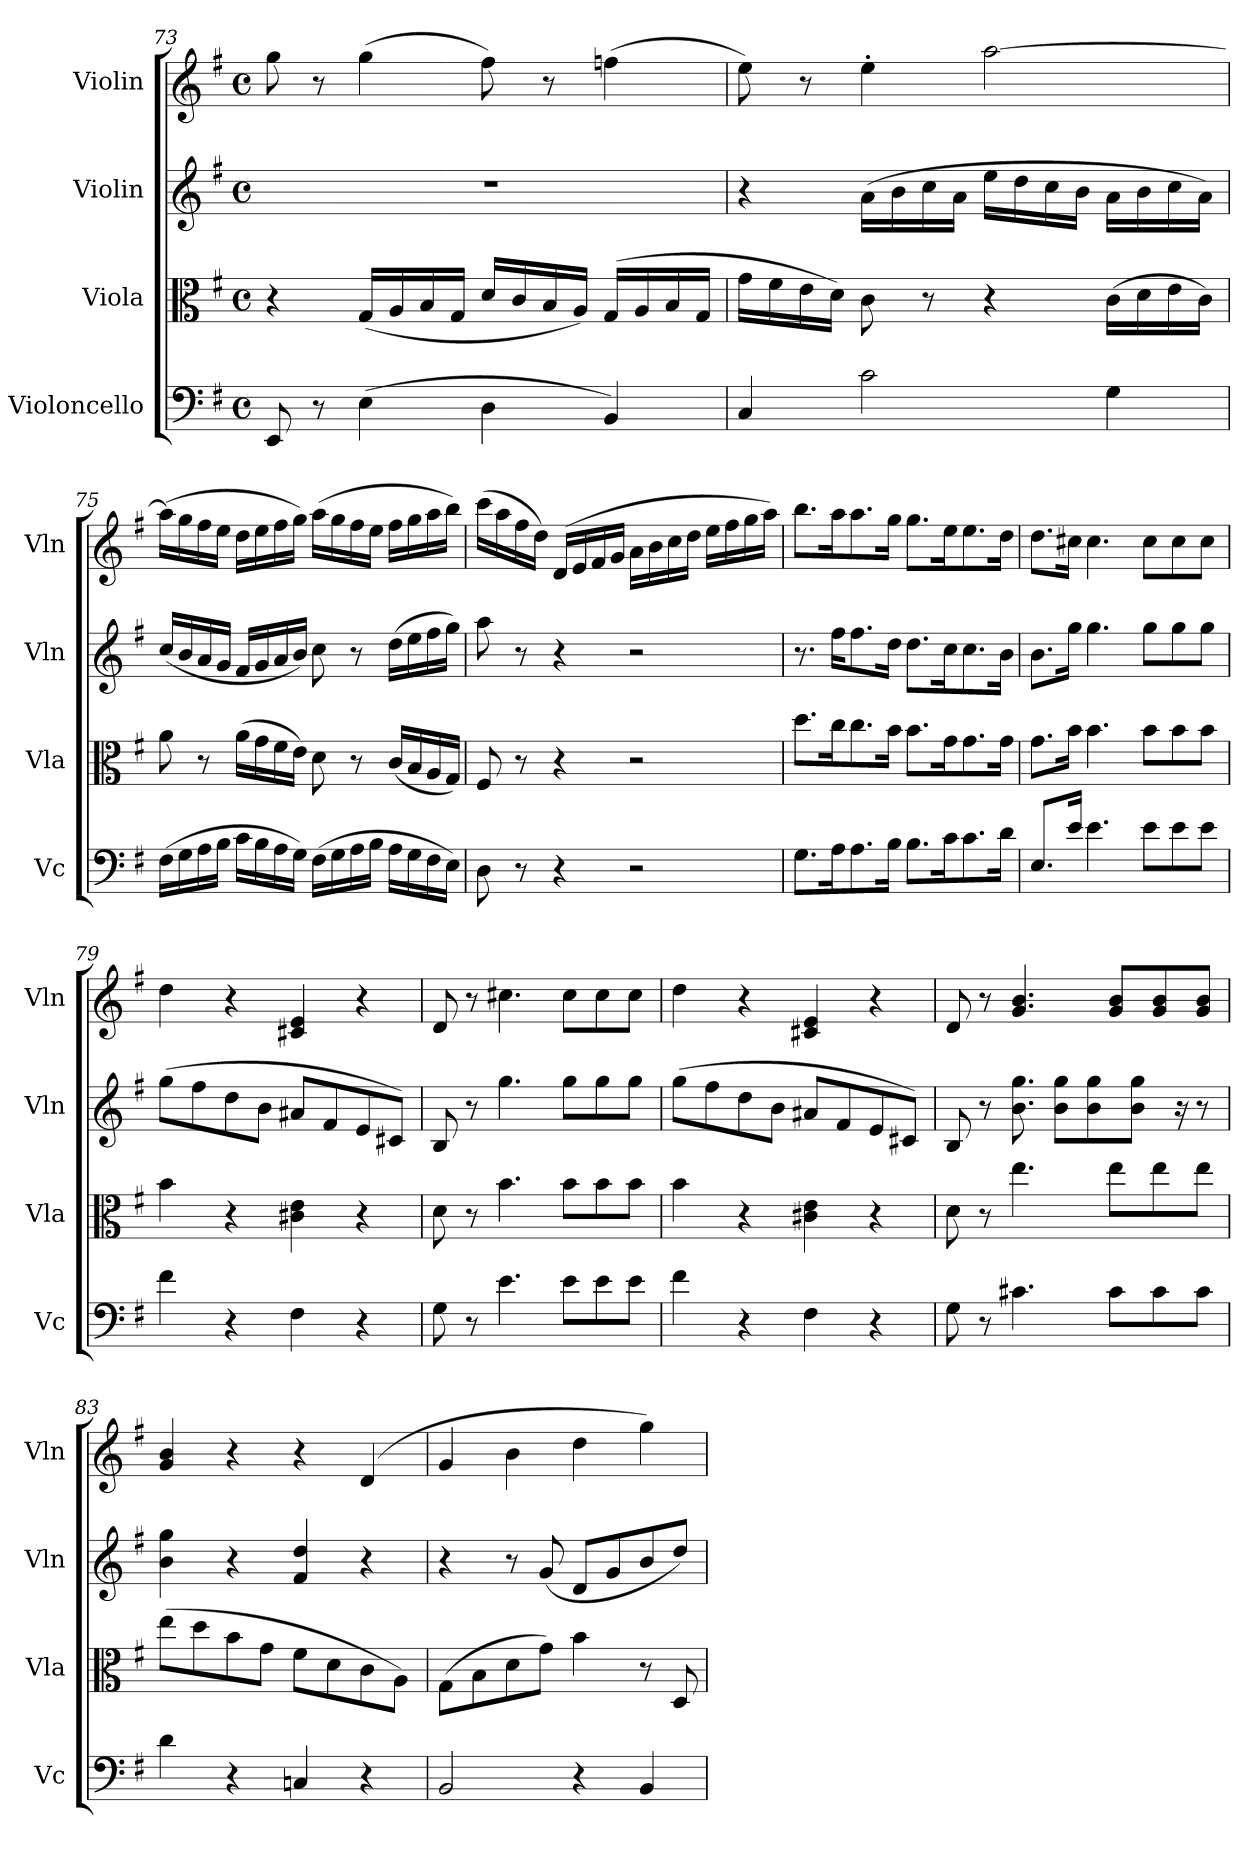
**kern	**kern	**kern	**kern
*part4	*part3	*part2	*part1
*staff4	*staff3	*staff2	*staff1
*I"Violoncello	*I"Viola	*I"Violin	*I"Violin
*I'Vc	*I'Vla	*I'Vln	*I'Vln
*clefF4	*clefC3	*clefG2	*clefG2
*k[f#]	*k[f#]	*k[f#]	*k[f#]
*M4/4	*M4/4	*M4/4	*M4/4
*met(c)	*met(c)	*met(c)	*met(c)
=73	=73	=73	=73
8EE/	4r	1r	8gg\
8r	.	.	8r
(4E\	(16G/LL	.	(4gg\
.	16A/	.	.
.	16B/	.	.
.	16G/JJ	.	.
4D\	16d/LL	.	8ff#\)
.	16c/	.	.
.	16B/	.	8r
.	16A/JJ)	.	.
4BB/)	(>16G/LL	.	(4ffn\
.	16A/	.	.
.	16B/	.	.
.	16G/JJ	.	.
=74	=74	=74	=74
4C/	16g\LL	4r	8ee\)
.	16f#\	.	.
.	16e\	.	8r
.	16d\JJ)	.	.
2c\	8c\	(16a\LL	4ee'\
.	.	16b\	.
.	8r	16cc\	.
.	.	16a\JJ	.
.	4r	16ee\LL	[2aa\
.	.	16dd\	.
.	.	16cc\	.
.	.	16b\JJ	.
4G\	(16c\LL	16a\LL	.
.	16d\	16b\	.
.	16e\	16cc\	.
.	16c\JJ)	16a\JJ)	.
!!LO:PB:g=z
=75	=75	=75	=75
(16F#\LL	8a\	(16cc/LL	(16aa\LL]
16G\	.	16b/	16gg\
16A\	8r	16a/	16ff#\
16B\JJ	.	16g/JJ	16ee\JJ
16c\LL	(16a\LL	16f#/LL	16dd\LL
16B\	16g\	16g/	16ee\
16A\	16f#\	16a/	16ff#\
16G\JJ)	16e\JJ)	16b/JJ)	16gg\JJ)
(16F#\LL	8d\	8cc\	(16aa\LL
16G\	.	.	16gg\
16A\	8r	8r	16ff#\
16B\JJ	.	.	16ee\JJ
16A\LL	(16c/LL	(16dd\LL	16ff#\LL
16G\	16B/	16ee\	16gg\
16F#\	16A/	16ff#\	16aa\
16E\JJ)	16G/JJ)	16gg\JJ)	16bb\JJ)
=76	=76	=76	=76
8D\	8F#/	8aa\	(16ccc\LL
.	.	.	16aa\
8r	8r	8r	16ff#\
.	.	.	16dd\JJ)
4r	4r	4r	(16d/LL
.	.	.	16e/
.	.	.	16f#/
.	.	.	16g/JJ
2r	2r	2r	16a\LL
.	.	.	16b\
.	.	.	16cc\
.	.	.	16dd\JJ
.	.	.	16ee\LL
.	.	.	16ff#\
.	.	.	16gg\
.	.	.	16aa\JJ)
=77	=77	=77	=77
8.G\L	8.dd\L	8.r	8.bb\L
16A\K	16cc\K	16ff#\KL	16aa\K
8.A\	8.cc\	8.ff#\	8.aa\
16B\Jk	16b\Jk	16dd\Jk	16gg\Jk
8.B\L	8.b\L	8.dd\L	8.gg\L
16c\K	16g\K	16cc\K	16ee\K
8.c\	8.g\	8.cc\	8.ee\
16d\Jk	16g\Jk	16b\Jk	16dd\Jk
=78	=78	=78	=78
8.E/L	8.g\L	8.b\L	8.dd\L
16e/Jk	16b\Jk	16gg\Jk	16cc#X\Jk
4.e\	4.b\	4.gg\	4.cc#\
8e\L	8b\L	8gg\L	8cc#\L
8e\	8b\	8gg\	8cc#\
8e\J	8b\J	8gg\J	8cc#\J
=79	=79	=79	=79
4f#\	4b\	(8gg\L	4dd\
.	.	8ff#\	.
4r	4r	8dd\	4r
.	.	8b\J	.
4F#\	4c#X\ 4e\	8a#X/L	4c#X/ 4e/
.	.	8f#/	.
4r	4r	8e/	4r
.	.	8c#X/J)	.
!!LO:LB:g=z
=80	=80	=80	=80
8G\	8d\	8B/	8d/
8r	8r	8r	8r
4.e\	4.b\	4.gg\	4.cc#X\
8e\L	8b\L	8gg\L	8cc#\L
8e\	8b\	8gg\	8cc#\
8e\J	8b\J	8gg\J	8cc#\J
=81	=81	=81	=81
4f#\	4b\	(8gg\L	4dd\
.	.	8ff#\	.
4r	4r	8dd\	4r
.	.	8b\J	.
4F#\	4c#X\ 4e\	8a#X/L	4c#X/ 4e/
.	.	8f#/	.
4r	4r	8e/	4r
.	.	8c#X/J)	.
=82	=82	=82	=82
8G\	8d\	8B/	8d/
8r	8r	8r	8r
4.c#X\	4.ee\	8.b\ 8.gg\	4.g/ 4.b/
.	.	8b\ 8gg\L	.
.	.	8b\ 8gg\	.
8c#\L	8ee\L	.	8g/ 8b/L
.	.	8b\ 8gg\J	.
8c#\	8ee\	.	8g/ 8b/
.	.	16r	.
8c#\J	8ee\J	8r	8g/ 8b/J
=83	=83	=83	=83
4d\	(8ee\L	4b\ 4gg\	4g/ 4b/
.	8dd\	.	.
4r	8b\	4r	4r
.	8g\J	.	.
4Cn/	8f#\L	4f#/ 4dd/	4r
.	8d\	.	.
4r	8c\	4r	(4d/
.	8A\J)	.	.
=84	=84	=84	=84
2BB/	(8G\L	4r	4g/
.	8B\	.	.
.	8d\	8r	4b\
.	8g\J)	(8g/	.
4r	4b\	8d/L	4dd\
.	.	8g/	.
4BB/	8r	8b/	4gg\)
.	8D/	8dd/J)	.
=	=	=	=
*-	*-	*-	*-
